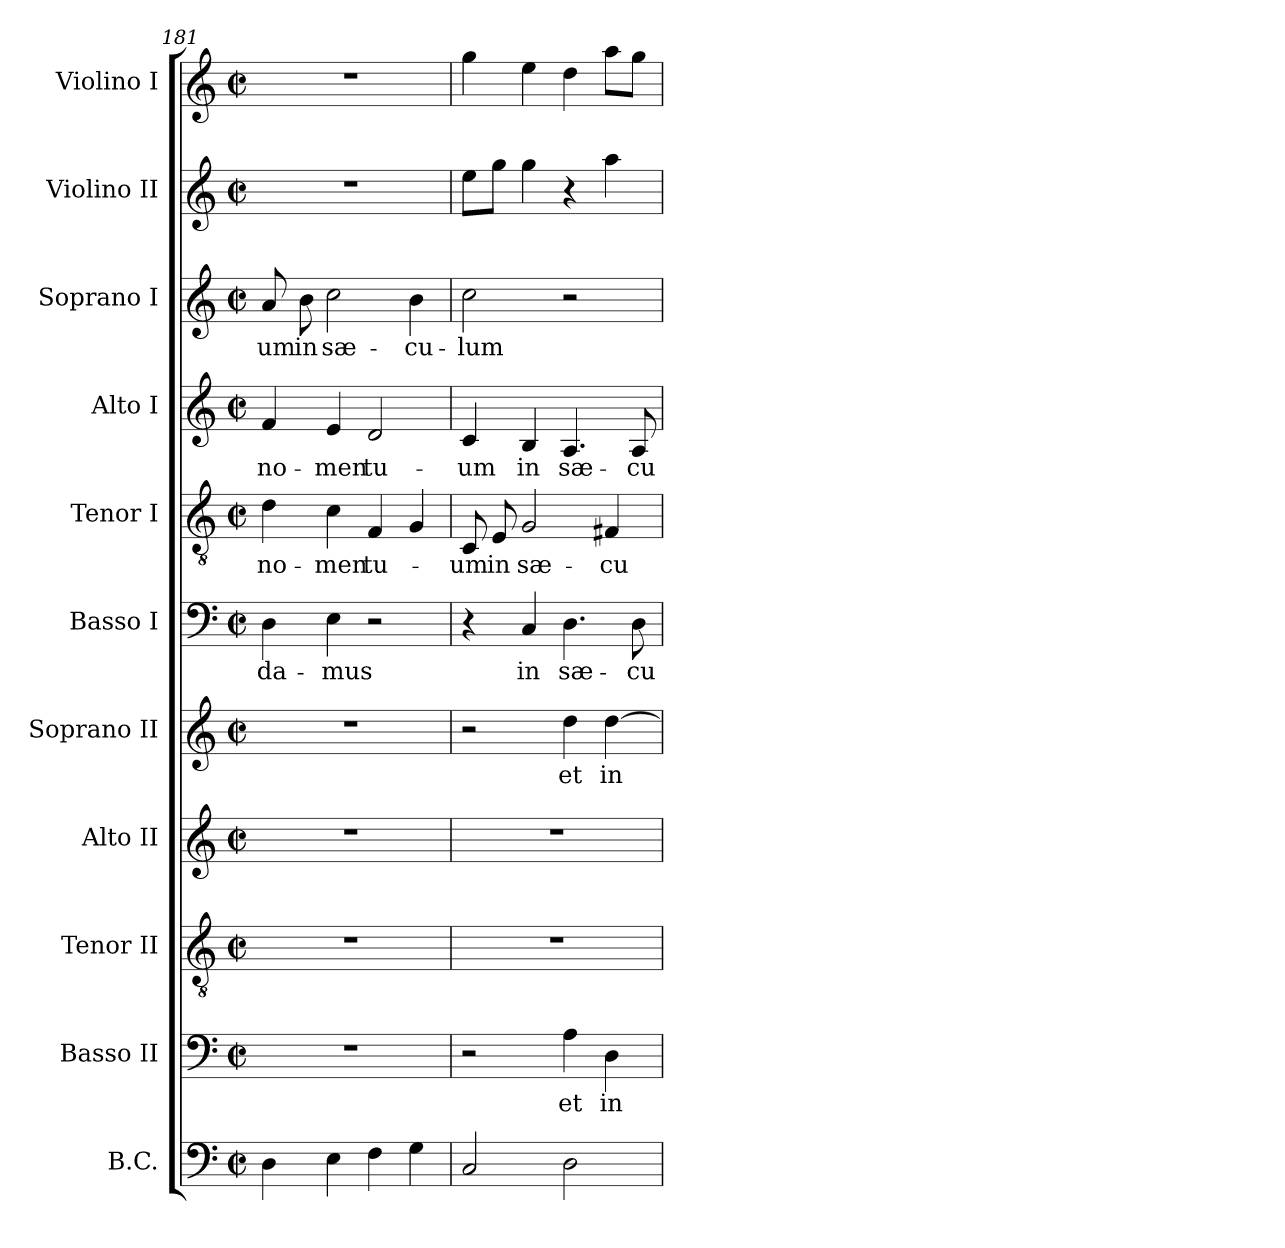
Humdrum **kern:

**kern	**kern	**text	**kern	**kern	**kern	**text	**kern	**text	**kern	**text	**kern	**text	**kern	**text	**kern	**kern
*part11	*part10	*part10	*part9	*part8	*part7	*part7	*part6	*part6	*part5	*part5	*part4	*part4	*part3	*part3	*part2	*part1
*staff11	*staff10	*staff10	*staff9	*staff8	*staff7	*staff7	*staff6	*staff6	*staff5	*staff5	*staff4	*staff4	*staff3	*staff3	*staff2	*staff1
*I"B.C.	*I"Basso II	*	*I"Tenor II	*I"Alto II	*I"Soprano II	*	*I"Basso I	*	*I"Tenor I	*	*I"Alto I	*	*I"Soprano I	*	*I"Violino II	*I"Violino I
*I'BC	*I'B 2	*	*I'T 2	*I'A 2	*I'S 2	*	*I'B 1	*	*I'T 1	*	*I'A 1	*	*I'S 1	*	*I'Vln. II	*I'Vln. I
*clefF4	*clefF4	*	*clefGv2	*clefG2	*clefG2	*	*clefF4	*	*clefGv2	*	*clefG2	*	*clefG2	*	*clefG2	*clefG2
*k[]	*k[]	*	*k[]	*k[]	*k[]	*	*k[]	*	*k[]	*	*k[]	*	*k[]	*	*k[]	*k[]
*C:	*C:	*	*C:	*C:	*C:	*	*C:	*	*C:	*	*C:	*	*C:	*	*C:	*C:
*M2/2	*M2/2	*	*M2/2	*M2/2	*M2/2	*	*M2/2	*	*M2/2	*	*M2/2	*	*M2/2	*	*M2/2	*M2/2
*met(c|)	*met(c|)	*	*met(c|)	*met(c|)	*met(c|)	*	*met(c|)	*	*met(c|)	*	*met(c|)	*	*met(c|)	*	*met(c|)	*met(c|)
=181	=181	=181	=181	=181	=181	=181	=181	=181	=181	=181	=181	=181	=181	=181	=181	=181
!	!	!	!	!	!	!	!	!LO:LY:b	!	!	!	!	!	!	!	!
!	!	!	!	!	!	!	!	!	!	!LO:LY:b	!	!	!	!	!	!
!	!	!	!	!	!	!	!	!	!	!	!	!LO:LY:b	!	!	!	!
!	!	!	!	!	!	!	!	!	!	!	!	!	!	!LO:LY:b	!	!
4D\	1r	.	1r	1r	1r	.	4D\	-da-	4d\	no-	4f/	no-	8a/	-um	1r	1r
!	!	!	!	!	!	!	!	!	!	!	!	!	!	!LO:LY:b	!	!
.	.	.	.	.	.	.	.	.	.	.	.	.	8b\	in	.	.
!	!	!	!	!	!	!	!	!LO:LY:b	!	!	!	!	!	!	!	!
!	!	!	!	!	!	!	!	!	!	!LO:LY:b	!	!	!	!	!	!
!	!	!	!	!	!	!	!	!	!	!	!	!LO:LY:b	!	!	!	!
!	!	!	!	!	!	!	!	!	!	!	!	!	!	!LO:LY:b	!	!
4E\	.	.	.	.	.	.	4E\	-mus	4c\	-men	4e/	-men	2cc\	sæ-	.	.
!	!	!	!	!	!	!	!	!	!	!LO:LY:b	!	!	!	!	!	!
!	!	!	!	!	!	!	!	!	!	!	!	!LO:LY:b	!	!	!	!
4F\	.	.	.	.	.	.	2r	.	4F/	tu-	2d/	tu-	.	.	.	.
!	!	!	!	!	!	!	!	!	!	!	!	!	!	!LO:LY:b	!	!
4G\	.	.	.	.	.	.	.	.	4G/	.	.	.	4b\	-cu-	.	.
=182	=182	=182	=182	=182	=182	=182	=182	=182	=182	=182	=182	=182	=182	=182	=182	=182
!	!	!	!	!	!	!	!	!	!	!LO:LY:b	!	!	!	!	!	!
!	!	!	!	!	!	!	!	!	!	!	!	!LO:LY:b	!	!	!	!
!	!	!	!	!	!	!	!	!	!	!	!	!	!	!LO:LY:b	!	!
2C/	2r	.	1r	1r	2r	.	4r	.	8C/	-um	4c/	-um	2cc\	-lum	8ee\L	4gg\
!	!	!	!	!	!	!	!	!	!	!LO:LY:b	!	!	!	!	!	!
.	.	.	.	.	.	.	.	.	8E/	in	.	.	.	.	8gg\J	.
!	!	!	!	!	!	!	!	!LO:LY:b	!	!	!	!	!	!	!	!
!	!	!	!	!	!	!	!	!	!	!LO:LY:b	!	!	!	!	!	!
!	!	!	!	!	!	!	!	!	!	!	!	!LO:LY:b	!	!	!	!
.	.	.	.	.	.	.	4C/	in	2G/	sæ-	4B/	in	.	.	4gg\	4ee\
!	!	!LO:LY:b	!	!	!	!	!	!	!	!	!	!	!	!	!	!
!	!	!	!	!	!	!LO:LY:b	!	!	!	!	!	!	!	!	!	!
!	!	!	!	!	!	!	!	!LO:LY:b	!	!	!	!	!	!	!	!
!	!	!	!	!	!	!	!	!	!	!	!	!LO:LY:b	!	!	!	!
2D\	4A\	et	.	.	4dd\	et	4.D\	sæ-	.	.	4.A/	sæ-	2r	.	4r	4dd\
!	!	!LO:LY:b	!	!	!	!	!	!	!	!	!	!	!	!	!	!
!	!	!	!	!	!	!LO:LY:b	!	!	!	!	!	!	!	!	!	!
!	!	!	!	!	!	!	!	!	!	!LO:LY:b	!	!	!	!	!	!
.	4D\	in	.	.	[4dd\	in	.	.	4F#X/	-cu-	.	.	.	.	4aa\	8aa\L
!	!	!	!	!	!	!	!	!LO:LY:b	!	!	!	!	!	!	!	!
!	!	!	!	!	!	!	!	!	!	!	!	!LO:LY:b	!	!	!	!
.	.	.	.	.	.	.	8D\	-cu-	.	.	8A/	-cu-	.	.	.	8gg\J
=	=	=	=	=	=	=	=	=	=	=	=	=	=	=	=	=
*-	*-	*-	*-	*-	*-	*-	*-	*-	*-	*-	*-	*-	*-	*-	*-	*-
